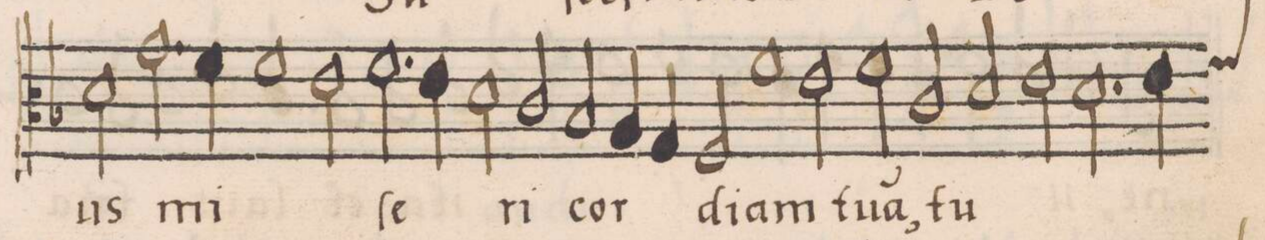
**kern	**text
*I"CANTVS	*
*clefC3	*
*k[b-]	*
*met(C)	*
*M2/1	*
2d\	-us
2.g\	mi-
4f\	.
1f\	.
=7-	=7-
2e\	.
2.f\	-ſe-
4e\	.
=8-	=8-
2d\	.
2c/	.
2B-/	-ri-
4A/	-cor-
4G/	.
=9-	=9-
2F/	-di-
1f\	-am
2e\	tu-
=10-	=10-
2f\	-a(m),
2c/	tu-
2d/	.
2e\	.
=11-	=11-
2.d\	.
*custos:f	*
4e\	.
*-	*-
